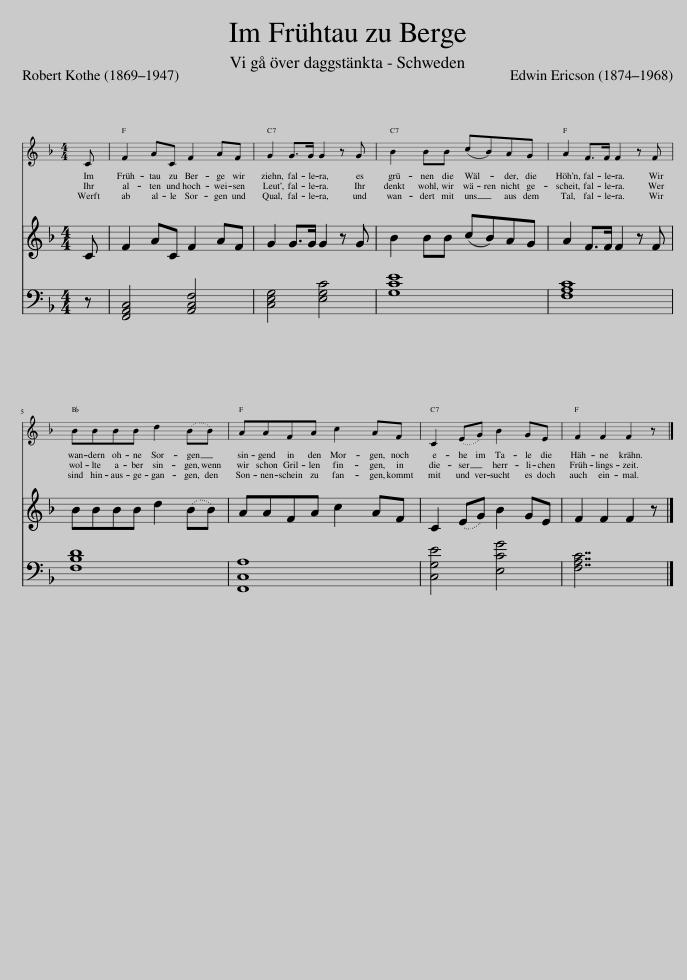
X:1
%%score 1 { 2 | 3 }
L:1/8
M:4/4
I:linebreak $
K:F
V:1 treble
V:2 treble
V:3 bass
V:1
 C | F2 AC F2 AF | G2 G>G G2 z G | B2 BB (cB)AG | A2 F>F F2 z F |$ %5
 BBBB d2 (BB) | AAFA c2 AF | C2 (EG) B2 GE | F2 F2 F2 z |] %9
V:2
 C | F2 AC F2 AF | G2 G>G G2 z G | B2 BB (cB)AG | A2 F>F F2 z F |$ %5
 BBBB d2 (BB) | AAFA c2 AF | C2 (EG) B2 GE | F2 F2 F2 z |] %9
V:3
 z | [F,,A,,C,]4 [A,,C,F,]4 | [C,E,G,]4 [E,G,C]4 | [G,CE]8 | [F,A,C]8 |$ %5
 [F,B,D]8 | [F,,C,A,]8 | [C,G,E]4 [E,CG]4 | [F,A,C]7 |] %9
